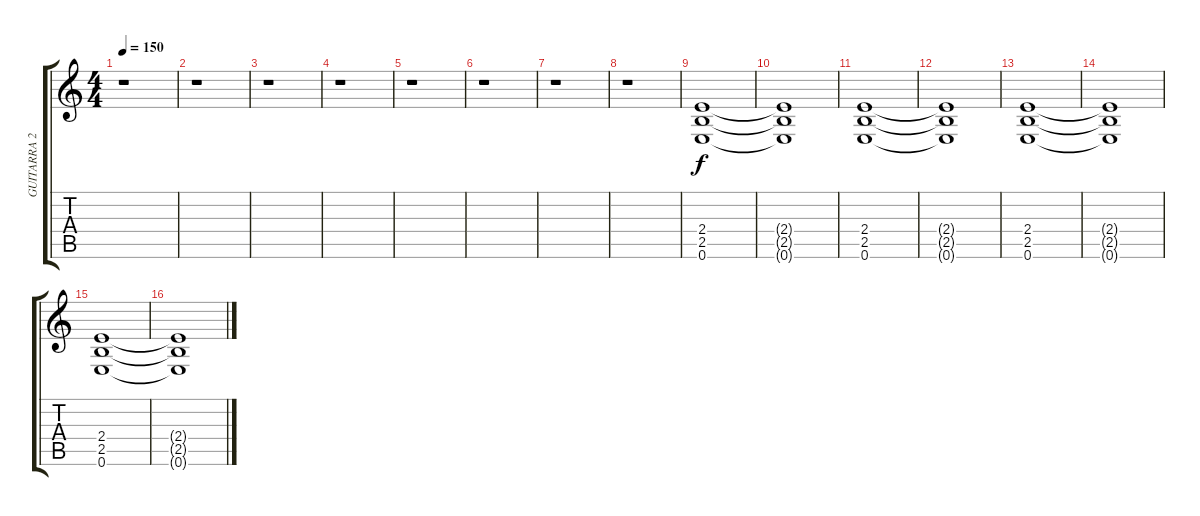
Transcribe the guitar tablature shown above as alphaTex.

\track ("GUITARRA 2" "GUITARRA 2") {instrument distortionguitar}
\staff {score tabs}
\tuning (E4 B3 G3 D3 A2 E2) {hide}
\ts (4 4)
\tempo 150
\clef g2
\ks c
r.1{dy f instrument distortionguitar} |
r.1 |
r.1 |
r.1 |
r.1 |
r.1 |
r.1 |
r.1 |
(2.4 2.5 0.6).1 |
(2.4{t} 2.5{t} 0.6{t}).1 |
(2.4 2.5 0.6).1 |
(2.4{t} 2.5{t} 0.6{t}).1 |
(2.4 2.5 0.6).1 |
(2.4{t} 2.5{t} 0.6{t}).1 |
(2.4 2.5 0.6).1 |
(2.4{t} 2.5{t} 0.6{t}).1
